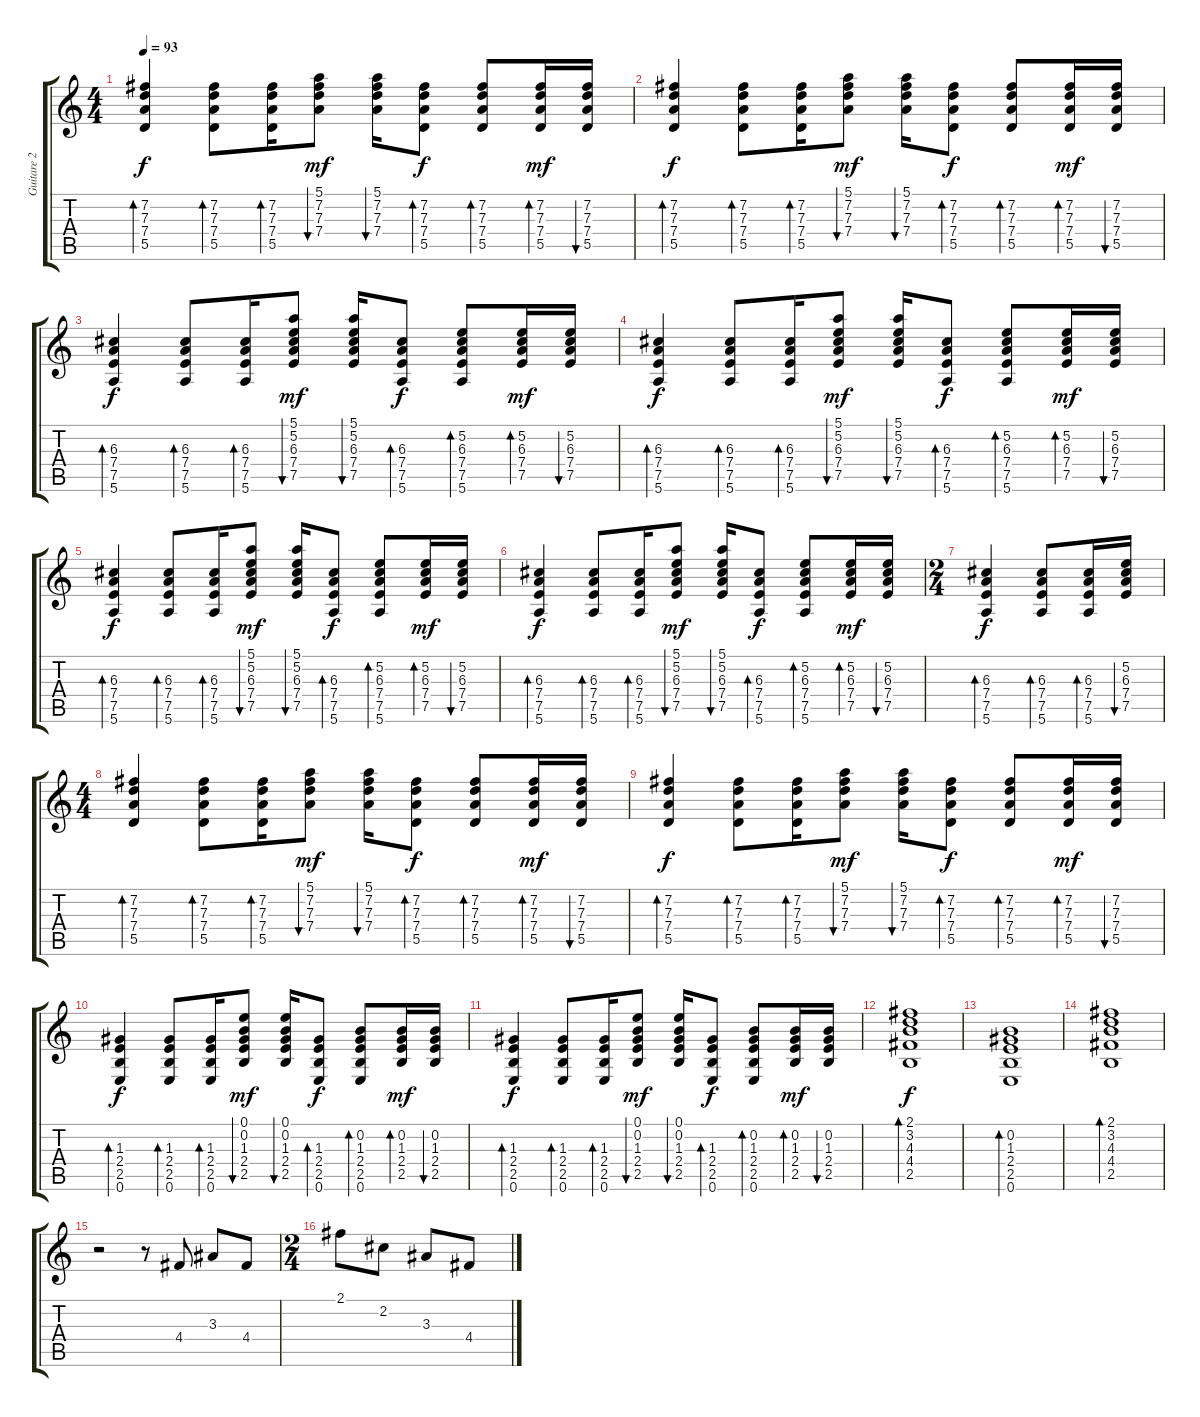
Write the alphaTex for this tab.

\track ("Guitare 2" "Guitare 2") {instrument acousticguitarsteel}
\staff {score tabs}
\tuning (E4 B3 G3 D3 A2 E2) {hide}
\ts (4 4)
\tempo 93
\clef g2
\ks c
(7.2 7.3 7.4 5.5).4{bd 240 dy f} (7.2 7.3 7.4 5.5).8{bd 120} (7.2 7.3 7.4 5.5).16{bd 120} (5.1 7.2 7.3 7.4).8{bu 120 dy mf} (5.1 7.2 7.3 7.4).16{bu 120} (7.2 7.3 7.4 5.5).8{bd 120 dy f} (7.2 7.3 7.4 5.5).8{bd 120} (7.2 7.3 7.4 5.5).16{bd 120 dy mf} (7.2 7.3 7.4 5.5).16{bu 120} |
(7.2 7.3 7.4 5.5).4{bd 240 dy f} (7.2 7.3 7.4 5.5).8{bd 120} (7.2 7.3 7.4 5.5).16{bd 120} (5.1 7.2 7.3 7.4).8{bu 120 dy mf} (5.1 7.2 7.3 7.4).16{bu 120} (7.2 7.3 7.4 5.5).8{bd 120 dy f} (7.2 7.3 7.4 5.5).8{bd 120} (7.2 7.3 7.4 5.5).16{bd 120 dy mf} (7.2 7.3 7.4 5.5).16{bu 120} |
(6.3 7.4 7.5 5.6).4{bd 240 dy f} (6.3 7.4 7.5 5.6).8{bd 120} (6.3 7.4 7.5 5.6).16{bd 120} (5.1 5.2 6.3 7.4 7.5).8{bu 120 dy mf} (5.1 5.2 6.3 7.4 7.5).16{bu 120} (6.3 7.4 7.5 5.6).8{bd 120 dy f} (5.2 6.3 7.4 7.5 5.6).8{bd 120} (5.2 6.3 7.4 7.5).16{bd 120 dy mf} (5.2 6.3 7.4 7.5).16{bu 120} |
(6.3 7.4 7.5 5.6).4{bd 240 dy f} (6.3 7.4 7.5 5.6).8{bd 120} (6.3 7.4 7.5 5.6).16{bd 120} (5.1 5.2 6.3 7.4 7.5).8{bu 120 dy mf} (5.1 5.2 6.3 7.4 7.5).16{bu 120} (6.3 7.4 7.5 5.6).8{bd 120 dy f} (5.2 6.3 7.4 7.5 5.6).8{bd 120} (5.2 6.3 7.4 7.5).16{bd 120 dy mf} (5.2 6.3 7.4 7.5).16{bu 120} |
(6.3 7.4 7.5 5.6).4{bd 240 dy f} (6.3 7.4 7.5 5.6).8{bd 120} (6.3 7.4 7.5 5.6).16{bd 120} (5.1 5.2 6.3 7.4 7.5).8{bu 120 dy mf} (5.1 5.2 6.3 7.4 7.5).16{bu 120} (6.3 7.4 7.5 5.6).8{bd 120 dy f} (5.2 6.3 7.4 7.5 5.6).8{bd 120} (5.2 6.3 7.4 7.5).16{bd 120 dy mf} (5.2 6.3 7.4 7.5).16{bu 120} |
(6.3 7.4 7.5 5.6).4{bd 240 dy f} (6.3 7.4 7.5 5.6).8{bd 120} (6.3 7.4 7.5 5.6).16{bd 120} (5.1 5.2 6.3 7.4 7.5).8{bu 120 dy mf} (5.1 5.2 6.3 7.4 7.5).16{bu 120} (6.3 7.4 7.5 5.6).8{bd 120 dy f} (5.2 6.3 7.4 7.5 5.6).8{bd 120} (5.2 6.3 7.4 7.5).16{bd 120 dy mf} (5.2 6.3 7.4 7.5).16{bu 120} |
\ts (2 4)
(6.3 7.4 7.5 5.6).4{bd 240 dy f} (6.3 7.4 7.5 5.6).8{bd 120} (6.3 7.4 7.5 5.6).16{bd 120} (5.2 6.3 7.4 7.5).16{bu 120} |
\ts (4 4)
(7.2 7.3 7.4 5.5).4{bd 240} (7.2 7.3 7.4 5.5).8{bd 120} (7.2 7.3 7.4 5.5).16{bd 120} (5.1 7.2 7.3 7.4).8{bu 120 dy mf} (5.1 7.2 7.3 7.4).16{bu 120} (7.2 7.3 7.4 5.5).8{bd 120 dy f} (7.2 7.3 7.4 5.5).8{bd 120} (7.2 7.3 7.4 5.5).16{bd 120 dy mf} (7.2 7.3 7.4 5.5).16{bu 120} |
(7.2 7.3 7.4 5.5).4{bd 240 dy f} (7.2 7.3 7.4 5.5).8{bd 120} (7.2 7.3 7.4 5.5).16{bd 120} (5.1 7.2 7.3 7.4).8{bu 120 dy mf} (5.1 7.2 7.3 7.4).16{bu 120} (7.2 7.3 7.4 5.5).8{bd 120 dy f} (7.2 7.3 7.4 5.5).8{bd 120} (7.2 7.3 7.4 5.5).16{bd 120 dy mf} (7.2 7.3 7.4 5.5).16{bu 120} |
(1.3 2.4 2.5 0.6).4{bd 240 dy f} (1.3 2.4 2.5 0.6).8{bd 120} (1.3 2.4 2.5 0.6).16{bd 120} (0.1 0.2 1.3 2.4 2.5).8{bu 120 dy mf} (0.1 0.2 1.3 2.4 2.5).16{bu 120} (1.3 2.4 2.5 0.6).8{bd 120 dy f} (0.2 1.3 2.4 2.5 0.6).8{bd 120} (0.2 1.3 2.4 2.5).16{bd 120 dy mf} (0.2 1.3 2.4 2.5).16{bu 120} |
(1.3 2.4 2.5 0.6).4{bd 240 dy f} (1.3 2.4 2.5 0.6).8{bd 120} (1.3 2.4 2.5 0.6).16{bd 120} (0.1 0.2 1.3 2.4 2.5).8{bu 120 dy mf} (0.1 0.2 1.3 2.4 2.5).16{bu 120} (1.3 2.4 2.5 0.6).8{bd 120 dy f} (0.2 1.3 2.4 2.5 0.6).8{bd 120} (0.2 1.3 2.4 2.5).16{bd 120 dy mf} (0.2 1.3 2.4 2.5).16{bu 120} |
(2.1 3.2 4.3 4.4 2.5).1{bd 240 dy f volume 13} |
(0.2 1.3 2.4 2.5 0.6).1{bd 240} |
(2.1 3.2 4.3 4.4 2.5).1{bd 240} |
r.2 r.8 4.4.8{volume 8} 3.3.8 4.4.8 |
\ts (2 4)
2.1.8 2.2.8 3.3.8 4.4.8
